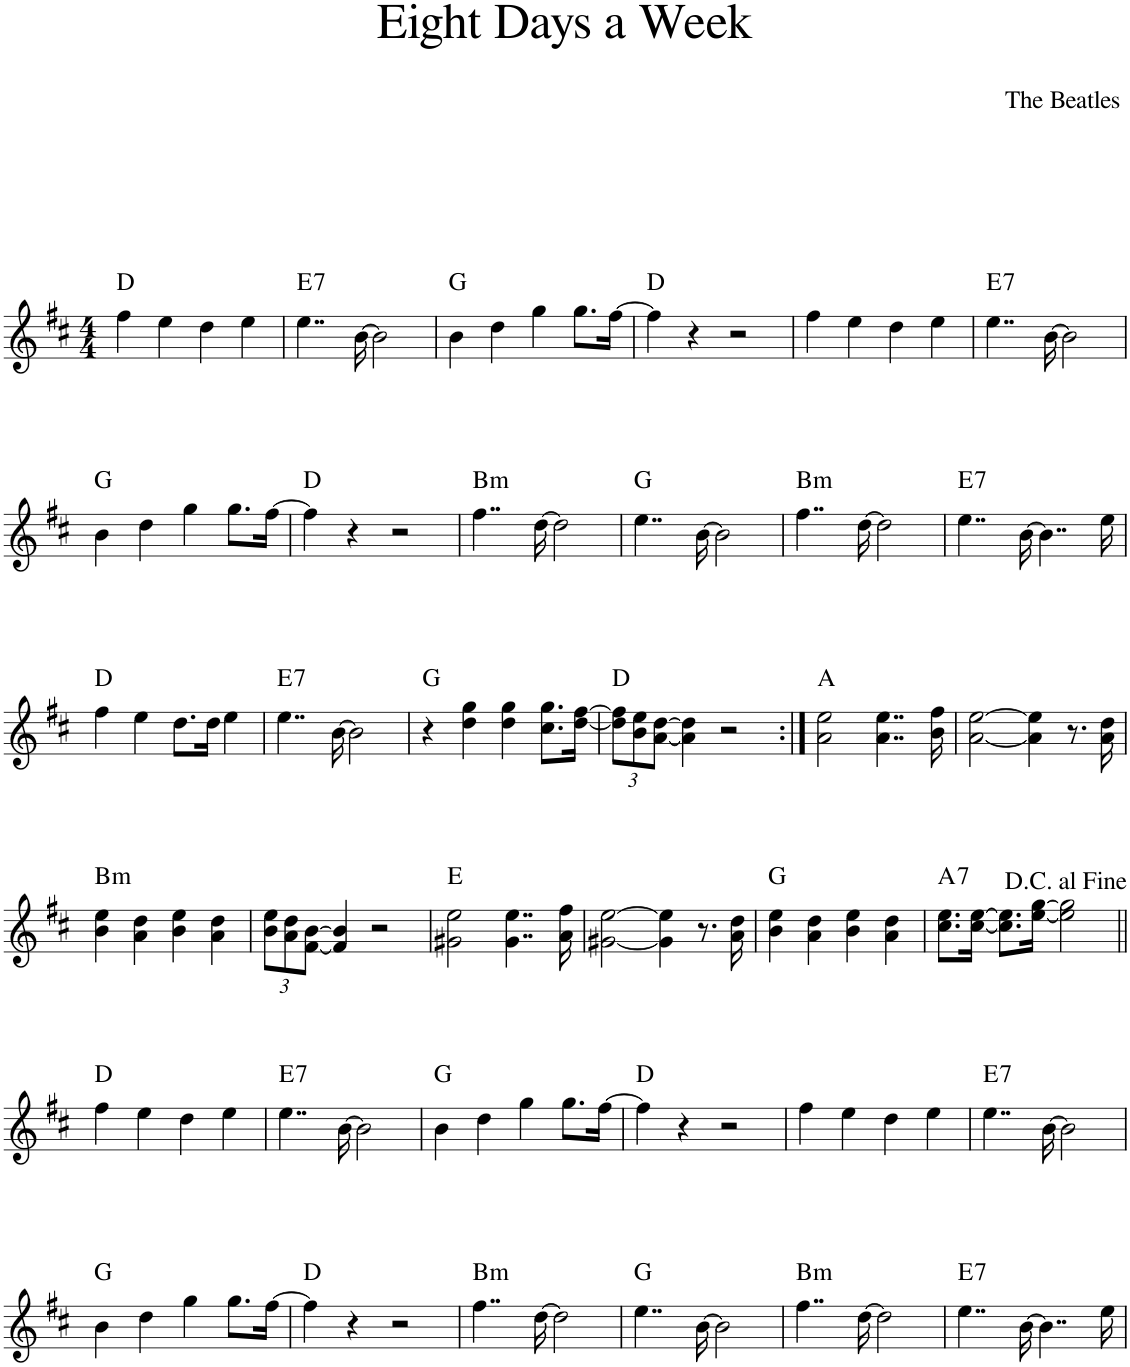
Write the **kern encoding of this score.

**kern	**harte
*part1	*part1
*staff1	*
*I"Piano	*
*I'Pno.	*
*clefG2	*
*k[f#c#]	*
*M4/4	*
=1	=1
4ff#\	D:maj
4ee\	.
4dd\	.
4ee\	.
=2	=2
!	!LO:H:kt=7
4..ee\	E:7
[16b\	.
2b\]	.
=3	=3
4b\	G:maj
4dd\	.
4gg\	.
8.gg\L	.
[16ff#\Jk	.
=4	=4
4ff#\]	D:maj
4r	.
2r	.
=5	=5
4ff#\	.
4ee\	.
4dd\	.
4ee\	.
=6	=6
!	!LO:H:kt=7
4..ee\	E:7
[16b\	.
2b\]	.
!!LO:LB:g=z
=7	=7
4b\	G:maj
4dd\	.
4gg\	.
8.gg\L	.
[16ff#\Jk	.
=8	=8
4ff#\]	D:maj
4r	.
2r	.
=9	=9
!	!LO:H:kt=m
4..ff#\	B:min
[16dd\	.
2dd\]	.
=10	=10
4..ee\	G:maj
[16b\	.
2b\]	.
=11	=11
!	!LO:H:kt=m
4..ff#\	B:min
[16dd\	.
2dd\]	.
=12	=12
!	!LO:H:kt=7
4..ee\	E:7
[16b\	.
4..b\]	.
16ee\	.
!!LO:LB:g=z
=13	=13
4ff#\	D:maj
4ee\	.
8.dd\L	.
16dd\Jk	.
4ee\	.
=14	=14
!	!LO:H:kt=7
4..ee\	E:7
[16b\	.
2b\]	.
=15	=15
4r	G:maj
4dd\ 4gg\	.
4dd\ 4gg\	.
8.cc#\ 8.gg\L	.
[16dd\ [16ff#\Jk	.
=16	=16
*Xbrackettup	*
12dd\] 12ff#\]L	D:maj
12b\ 12ee\	.
[12a\ [12dd\J	.
4a\] 4dd\]	.
2r	.
=17:|!	=17:|!
2a\ 2ee\	A:maj
4..a\ 4..ee\	.
16b\ 16ff#\	.
=18	=18
[2a\ [2ee\	.
4a\] 4ee\]	.
8.r	.
16a\ 16dd\	.
!!LO:LB:g=z
=19	=19
!	!LO:H:kt=m
4b\ 4ee\	B:min
4a\ 4dd\	.
4b\ 4ee\	.
4a\ 4dd\	.
=20	=20
12b\ 12ee\L	.
12a\ 12dd\	.
[12f#\ [12b\J	.
4f#/] 4b/]	.
2r	.
=21	=21
2g#X\ 2ee\	E:maj
4..g#\ 4..ee\	.
16a\ 16ff#\	.
=22	=22
[2g#X\ [2ee\	.
4g#\] 4ee\]	.
8.r	.
16a\ 16dd\	.
=23	=23
4b\ 4ee\	G:maj
4a\ 4dd\	.
4b\ 4ee\	.
4a\ 4dd\	.
=24	=24
!	!LO:H:kt=7
8.cc#\ 8.ee\L	A:7
[16cc#\ [16ee\Jk	.
8.cc#\] 8.ee\]L	.
[16ee\ [16gg\Jk	.
2ee\] 2gg\]	.
!!LO:LB:g=z
=25||	=25||
4ff#\	D:maj
4ee\	.
4dd\	.
4ee\	.
=26	=26
!	!LO:H:kt=7
4..ee\	E:7
[16b\	.
2b\]	.
=27	=27
4b\	G:maj
4dd\	.
4gg\	.
8.gg\L	.
[16ff#\Jk	.
=28	=28
4ff#\]	D:maj
4r	.
2r	.
=29	=29
4ff#\	.
4ee\	.
4dd\	.
4ee\	.
=30	=30
!	!LO:H:kt=7
4..ee\	E:7
[16b\	.
2b\]	.
!!LO:LB:g=z
=31	=31
4b\	G:maj
4dd\	.
4gg\	.
8.gg\L	.
[16ff#\Jk	.
=32	=32
4ff#\]	D:maj
4r	.
2r	.
=33	=33
!	!LO:H:kt=m
4..ff#\	B:min
[16dd\	.
2dd\]	.
=34	=34
4..ee\	G:maj
[16b\	.
2b\]	.
=35	=35
!	!LO:H:kt=m
4..ff#\	B:min
[16dd\	.
2dd\]	.
=36	=36
!	!LO:H:kt=7
4..ee\	E:7
[16b\	.
4..b\]	.
16ee\	.
=	=
*-	*-
